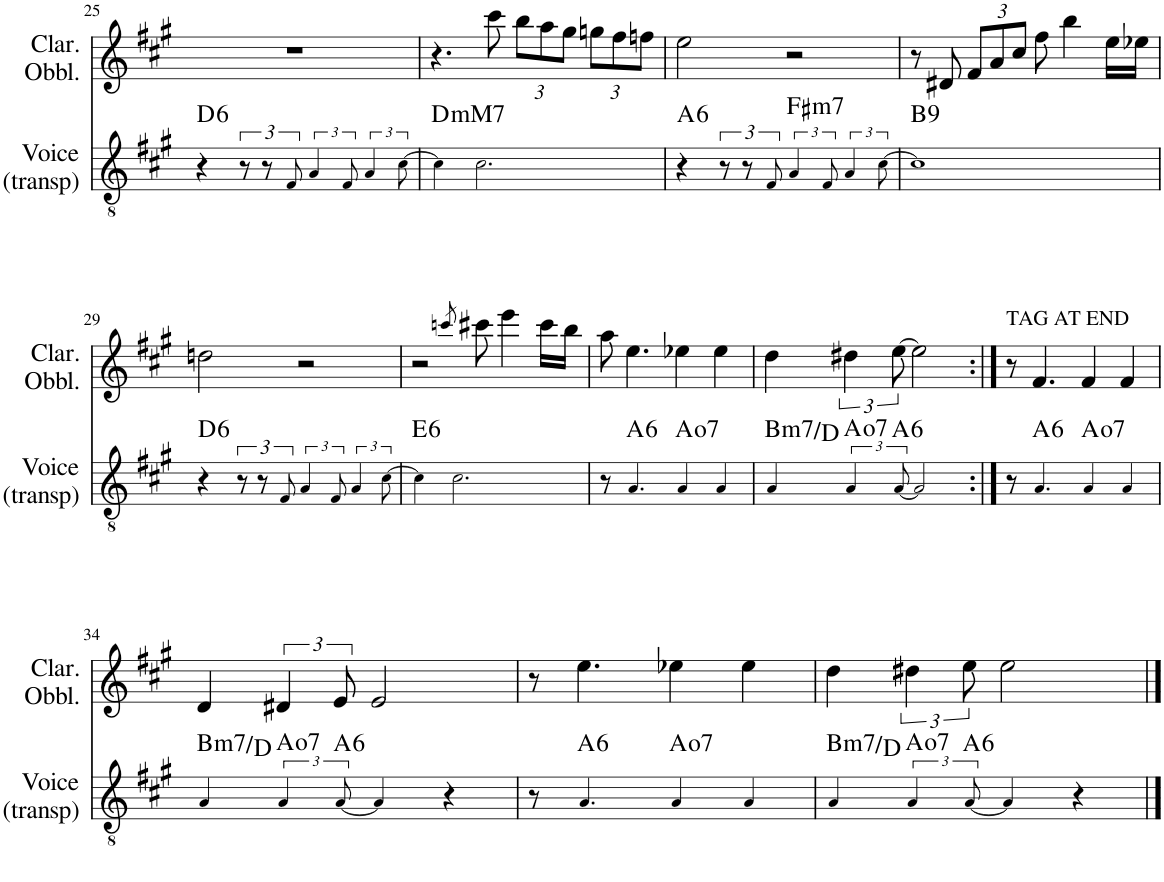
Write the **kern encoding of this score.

**kern	**harte	**kern
*part2	*part2	*part1
*staff2	*	*staff1
*I"Voice (transp)	*	*I"Clar. Obbl.
*I'Voice (transp)	*	*I'Clar. Obbl.
!!LO:PB:g=z
*clefGv2	*	*clefG2
*k[f#c#g#]	*	*k[f#c#g#]
*M2/2	*	*M2/2
*met(c|)	*	*met(c|)
=25	=25	=25
!	!LO:H:kt=6	!
4r	D:maj6	1r
12r	.	.
12r	.	.
12F#!/	.	.
6A!/	.	.
12F#!/	.	.
6A!/	.	.
[12c#!\	.	.
=26	=26	=26
!	!LO:H:kt=mM7	!
4c#!\]	D:minmaj7	4.r
2.c#!\	.	.
.	.	8ccc#\
*	*	*Xbrackettup
.	.	12bb\L
.	.	12aa\
.	.	12gg#\J
.	.	12ggn\L
.	.	12ff#\
.	.	12ffn\J
=27	=27	=27
!	!LO:H:kt=6	!
4r	A:maj6	2ee\
12r	.	.
12r	.	.
12F#!/	.	.
!	!LO:H:kt=m7	!
6A!/	F#:min7	2r
12F#!/	.	.
6A!/	.	.
[12c#!\	.	.
=28	=28	=28
!	!LO:H:kt=9	!
1c#!]	B:9	8r
.	.	8d#X/
.	.	12f#/L
.	.	12a/
.	.	12cc#/J
.	.	8ff#\
.	.	4bb\
.	.	16ee\LL
.	.	16ee-X\JJ
!!LO:LB:g=z
=29	=29	=29
!	!LO:H:kt=6	!
4r	D:maj6	2ddn\
12r	.	.
12r	.	.
12F#!/	.	.
6A!/	.	2r
12F#!/	.	.
6A!/	.	.
[12c#!\	.	.
=30	=30	=30
!	!LO:H:kt=6	!
4c#!\]	E:maj6	2r
2.c#!\	.	.
.	.	8qcccn/
.	.	8ccc#X\
.	.	4eee\
.	.	16ccc#\LL
.	.	16bb\JJ
=31	=31	=31
8r	.	8aa\
!	!LO:H:kt=6	!
4.A!/	A:maj6	4.ee\
!	!LO:H:kt=7	!
4A!/	A:dim7	4ee-X\
4A!/	.	4ee-\
=32	=32	=32
!	!LO:H:kt=m7	!
4A!/	B:min7/b3	4dd\
*	*	*brackettup
!	!LO:H:kt=7	!
6A!/	A:dim7	6dd#X\
!	!LO:H:kt=6	!
[12A!/	A:maj6	[12ee\
2A!/]	.	2ee\]
=33:|!	=33:|!	=33:|!
!	!	!LO:TX:a:t=TAG AT END
8r	.	8r
!	!LO:H:kt=6	!
4.A!/	A:maj6	4.f#/
!	!LO:H:kt=7	!
4A!/	A:dim7	4f#/
4A!/	.	4f#/
!!LO:LB:g=z
=34	=34	=34
!	!LO:H:kt=m7	!
4A!/	B:min7/b3	4d/
!	!LO:H:kt=7	!
6A!/	A:dim7	6d#X/
!	!LO:H:kt=6	!
[12A!/	A:maj6	12e/
4A!/]	.	2e/
4r	.	.
=35	=35	=35
8r	.	8r
!	!LO:H:kt=6	!
4.A!/	A:maj6	4.ee\
!	!LO:H:kt=7	!
4A!/	A:dim7	4ee-X\
4A!/	.	4ee-\
=36	=36	=36
!	!LO:H:kt=m7	!
4A!/	B:min7/b3	4dd\
!	!LO:H:kt=7	!
6A!/	A:dim7	6dd#X\
!	!LO:H:kt=6	!
[12A!/	A:maj6	12ee\
4A!/]	.	2ee\
4r	.	.
==	==	==
*-	*-	*-
